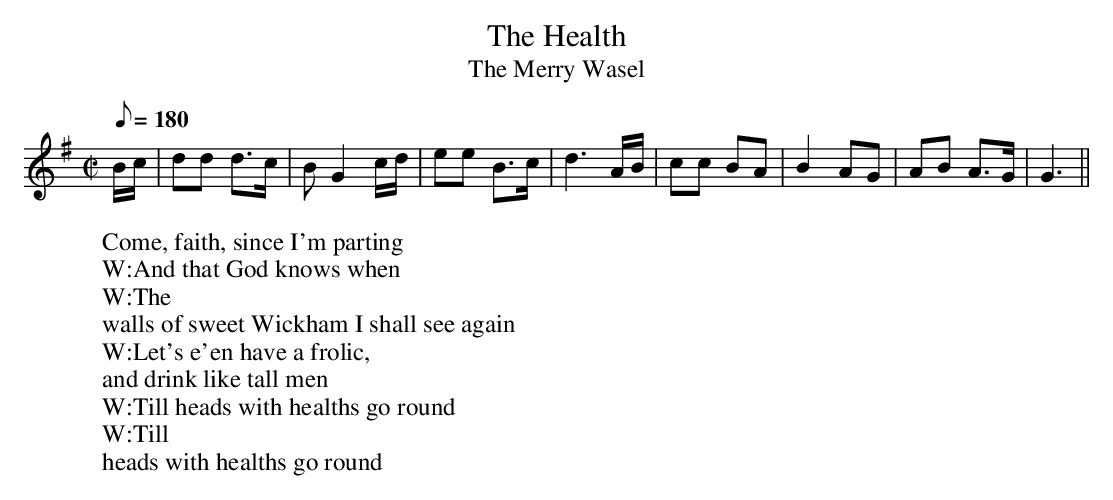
X:1
T:The Health
T:The Merry Wasel
L:1/8
M:C|
Q:180
W:Come, faith, since I'm parting
W:W:And that God knows when
W:W:The
W:walls of sweet Wickham I shall see again
W:W:Let's e'en have a frolic,
W:and drink like tall men
W:W:Till heads with healths go round
W:W:Till
W:heads with healths go round
K:G major
B/2c/2|dd d>c|B G2 c/2d/2|ee B>c|d3 A/2B/2|cc BA|B2AG|AB A>G|G3||
